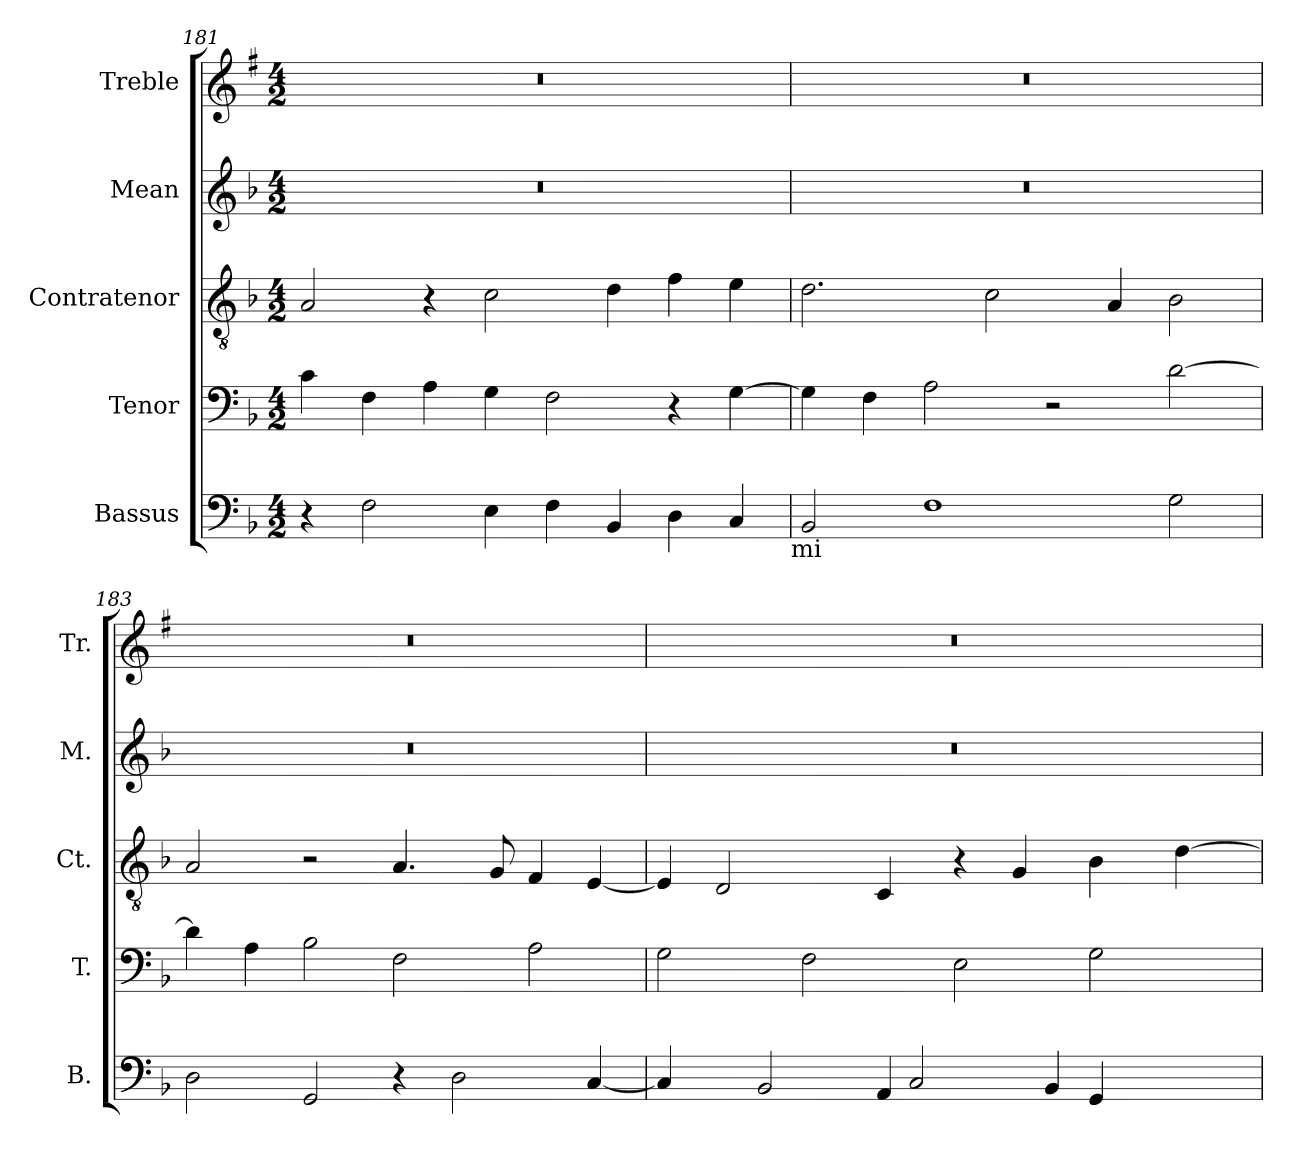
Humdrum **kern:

**kern	**kern	**kern	**kern	**kern
*part5	*part4	*part3	*part2	*part1
*staff5	*staff4	*staff3	*staff2	*staff1
*I"Bassus	*I"Tenor	*I"Contratenor	*I"Mean	*I"Treble
*I'B.	*I'T.	*I'Ct.	*I'M.	*I'Tr.
!!LO:LB:g=z
*clefF4	*clefF4	*clefGv2	*clefG2	*clefG2
*ITrd7c12	*	*	*	*ITrd1c2
*k[b-]	*k[b-]	*k[b-]	*k[b-]	*k[b-]
*F:	*F:	*F:	*F:	*F:
*M4/2	*M4/2	*M4/2	*M4/2	*M4/2
=181	=181	=181	=181	=181
4r	4c\	2A/	0r	0r
2FF\	4F\	.	.	.
.	4A\	4r	.	.
4EE\	4G\	2c\	.	.
4FF\	2F\	.	.	.
4BBB-/	.	4d\	.	.
4DD\	4r	4f\	.	.
4CC/	[>4G\	4e\	.	.
!LO:TX:b:t=mi	!	!	!	!
=182	=182	=182	=182	=182
2BBB-/	4G\]	2.d\	0r	0r
.	4F\	.	.	.
1FF	2A\	.	.	.
.	.	2c\	.	.
.	2r	.	.	.
.	.	4A/	.	.
2GG\	[>2d\	2B-\	.	.
=183	=183	=183	=183	=183
2DD\	4d\]	2A/	0r	0r
.	4A\	.	.	.
2GGG/	2B-\	2r	.	.
4r	2F\	4.A/	.	.
2DD\	.	.	.	.
.	.	8G/	.	.
.	2A\	4F/	.	.
[>4CC/	.	[>4E/	.	.
!!LO:PB:g=z
=184	=184	=184	=184	=184
*^	*	*	*	*
*	*^	*	*	*	*
*	*	*^	*	*	*	*
4CC/]	4ryy	2.ryy	1.ryy	2G\	4E/]	0r	0r
16ryy	16.ryy	.	.	.	2D/	.	.
4ryy	.	.	.	.	.	.	.
.	2BBB-/	.	.	.	.	.	.
.	.	.	.	2F\	.	.	.
1ryy	.	.	.	.	.	.	.
.	.	4AAA/	.	.	4C/	.	.
.	2CC/	.	.	.	.	.	.
.	.	4ryy	.	2E\	4r	.	.
.	.	2.ryy	.	.	4G/	.	.
.	4BBB-/	.	.	.	.	.	.
.	.	.	4GGG/	2G\	4B-\	.	.
4..ryy	.	.	.	.	.	.	.
.	4ryy	.	.	.	.	.	.
.	.	.	4ryy	.	[>4d\	.	.
.	8ryy	.	.	.	.	.	.
.	32ryy	.	.	.	.	.	.
*v	*v	*v	*v	*	*	*	*
=	=	=	=	=
*-	*-	*-	*-	*-
